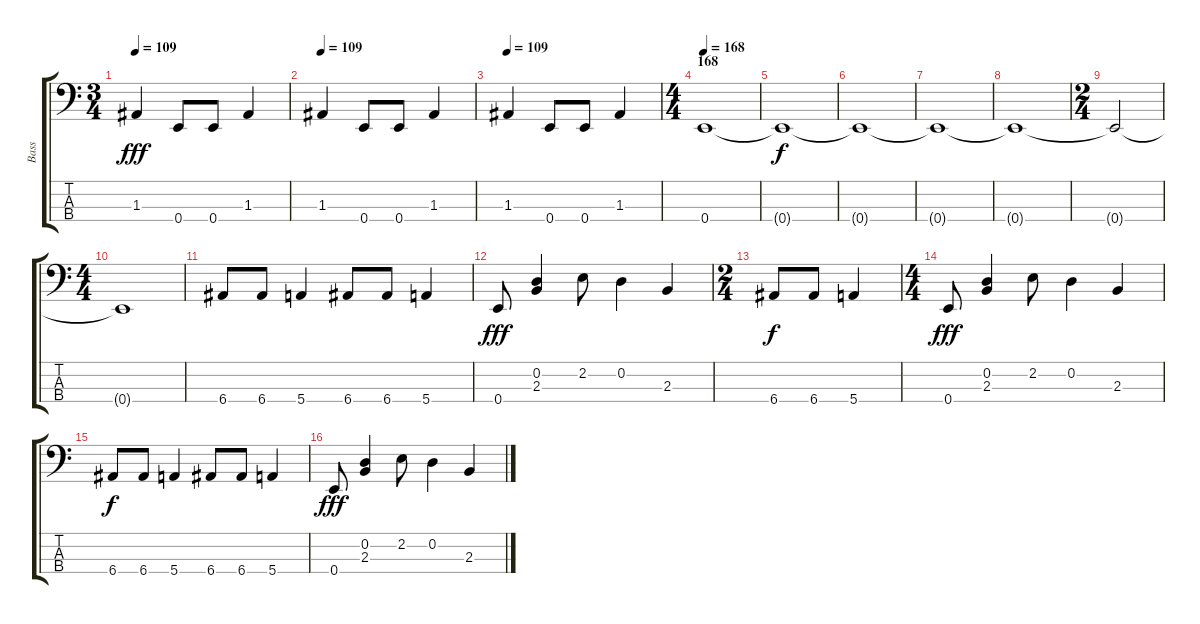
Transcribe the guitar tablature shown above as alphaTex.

\track ("Bass" "Bass") {instrument electricbasspick}
\staff {score tabs}
\tuning (G2 D2 A1 E1) {hide}
\ts (3 4)
\tempo 109
\clef f4
\ks c
1.3.4{dy fff} 0.4.8 0.4.8 1.3.4 |
\tempo 109
1.3.4 0.4.8 0.4.8 1.3.4 |
\tempo 109
1.3.4 0.4.8 0.4.8 1.3.4 |
\ts (4 4)
\section ("" "168")
\tempo 168
0.4.1{volume 14} |
0.4{t}.1{dy f} |
0.4{t}.1{volume 12} |
0.4{t}.1 |
0.4{t}.1{volume 10} |
\ts (2 4)
0.4{t}.2 |
\ts (4 4)
0.4{t}.1{volume 8} |
6.4.8{volume 16} 6.4.8 5.4.4 6.4.8 6.4.8 5.4.4 |
0.4.8{dy fff} (0.2 2.3).4 2.2.8 0.2.4 2.3.4 |
\ts (2 4)
6.4.8{dy f} 6.4.8 5.4.4 |
\ts (4 4)
0.4.8{dy fff} (0.2 2.3).4 2.2.8 0.2.4 2.3.4 |
6.4.8{dy f} 6.4.8 5.4.4 6.4.8 6.4.8 5.4.4 |
0.4.8{dy fff} (0.2 2.3).4 2.2.8 0.2.4 2.3.4
